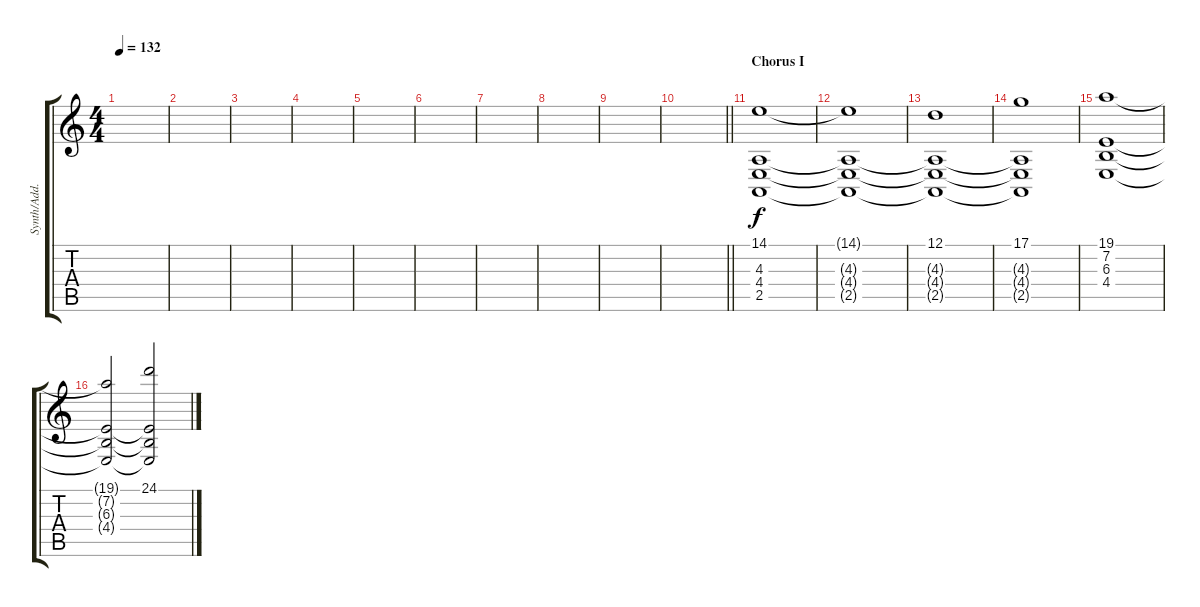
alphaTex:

\track ("Synth/Add. Guitar" "Synth/Add.") {instrument pad2warm}
\staff {score tabs}
\tuning (D4 A3 F3 C3 G2 D2) {hide}
\ts (4 4)
\tempo 132
\clef g2
\ks c
|
|
|
|
|
|
|
|
|
\barLineRight lightlight
|
\section ("" "Chorus I")
(14.1 4.3 4.4 2.5).1{volume 14 instrument synthstrings1} |
(14.1{t} 4.3{t} 4.4{t} 2.5{t}).1 |
(12.1 4.3{t} 4.4{t} 2.5{t}).1 |
(17.1 4.3{t} 4.4{t} 2.5{t}).1 |
(19.1 7.2 6.3 4.4).1 |
(19.1{t} 7.2{t} 6.3{t} 4.4{t}).2 (24.1 7.2{t} 6.3{t} 4.4{t}).2
